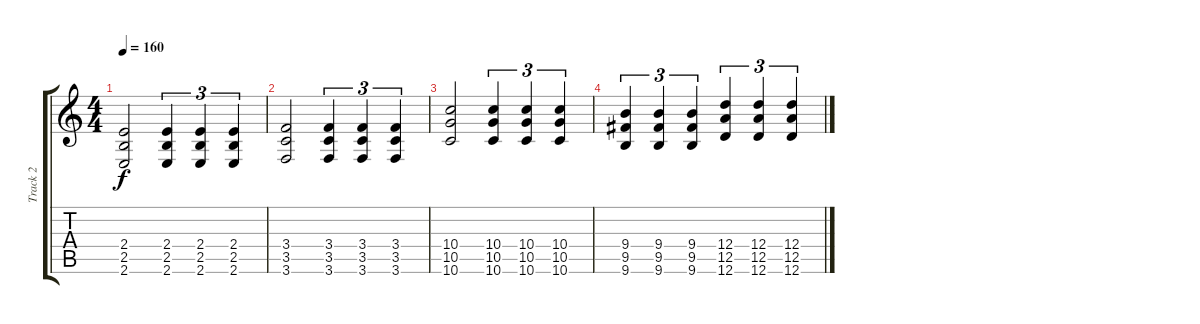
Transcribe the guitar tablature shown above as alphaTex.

\track ("Track 2" "Track 2") {instrument overdrivenguitar}
\staff {score tabs}
\tuning (E4 B3 G3 D3 A2 D2) {hide}
\ts (4 4)
\tempo 160
\clef g2
\ks c
(2.4 2.5 2.6).2{dy f} (2.4 2.5 2.6).4{tu (3 2)} (2.4 2.5 2.6).4{tu (3 2)} (2.4 2.5 2.6).4{tu (3 2)} |
(3.4 3.5 3.6).2 (3.4 3.5 3.6).4{tu (3 2)} (3.4 3.5 3.6).4{tu (3 2)} (3.4 3.5 3.6).4{tu (3 2)} |
(10.4 10.5 10.6).2 (10.4 10.5 10.6).4{tu (3 2)} (10.4 10.5 10.6).4{tu (3 2)} (10.4 10.5 10.6).4{tu (3 2)} |
(9.4 9.5 9.6).4{tu (3 2)} (9.4 9.5 9.6).4{tu (3 2)} (9.4 9.5 9.6).4{tu (3 2)} (12.4 12.5 12.6).4{tu (3 2)} (12.4 12.5 12.6).4{tu (3 2)} (12.4 12.5 12.6).4{tu (3 2)}
